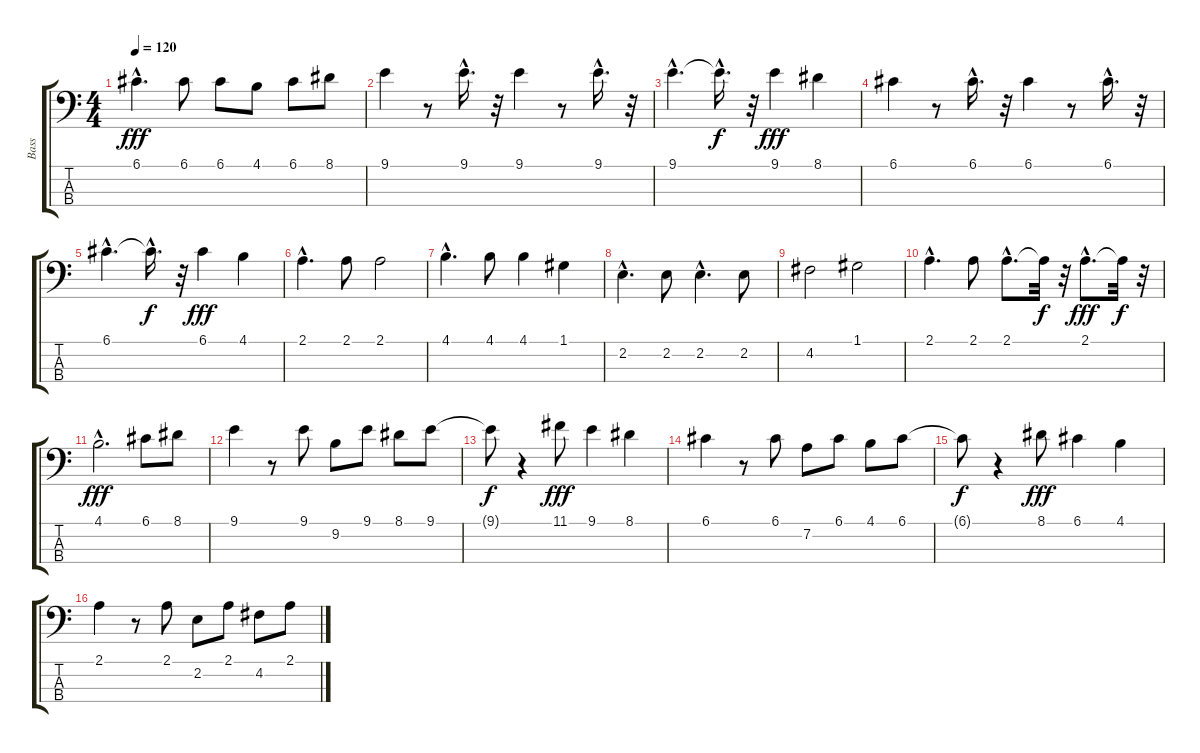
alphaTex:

\track ("Bass" "Bass") {instrument electricbassfinger}
\staff {score tabs}
\tuning (G2 D2 A1 E1) {hide}
\ts (4 4)
\tempo 120
\clef f4
\ks c
6.1{hac}.4{d dy fff} 6.1.8 6.1.8 4.1.8 6.1.8 8.1.8 |
9.1.4 r.8 9.1{hac}.16{d} r.32 9.1.4 r.8 9.1{hac}.16{d} r.32 |
9.1{hac}.4{d} 9.1{hac t}.16{d dy f} r.32 9.1.4{dy fff} 8.1.4 |
6.1.4 r.8 6.1{hac}.16{d} r.32 6.1.4 r.8 6.1{hac}.16{d} r.32 |
6.1{hac}.4{d} 6.1{hac t}.16{d dy f} r.32 6.1.4{dy fff} 4.1.4 |
2.1{hac}.4{d} 2.1.8 2.1.2 |
4.1{hac}.4{d} 4.1.8 4.1.4 1.1.4 |
2.2{hac}.4{d} 2.2.8 2.2{hac}.4{d} 2.2.8 |
4.2.2 1.1.2 |
2.1{hac}.4{d} 2.1.8 2.1{hac}.8{d} 2.1{t}.32{dy f} r.32 2.1{hac}.8{d dy fff} 2.1{t}.32{dy f} r.32 |
4.1{hac}.2{d dy fff} 6.1.8 8.1.8 |
9.1.4 r.8 9.1.8 9.2.8 9.1.8 8.1.8 9.1.8 |
9.1{t}.8{dy f} r.4 11.1.8{dy fff} 9.1.4 8.1.4 |
6.1.4 r.8 6.1.8 7.2.8 6.1.8 4.1.8 6.1.8 |
6.1{t}.8{dy f} r.4 8.1.8{dy fff} 6.1.4 4.1.4 |
2.1.4 r.8 2.1.8 2.2.8 2.1.8 4.2.8 2.1.8
